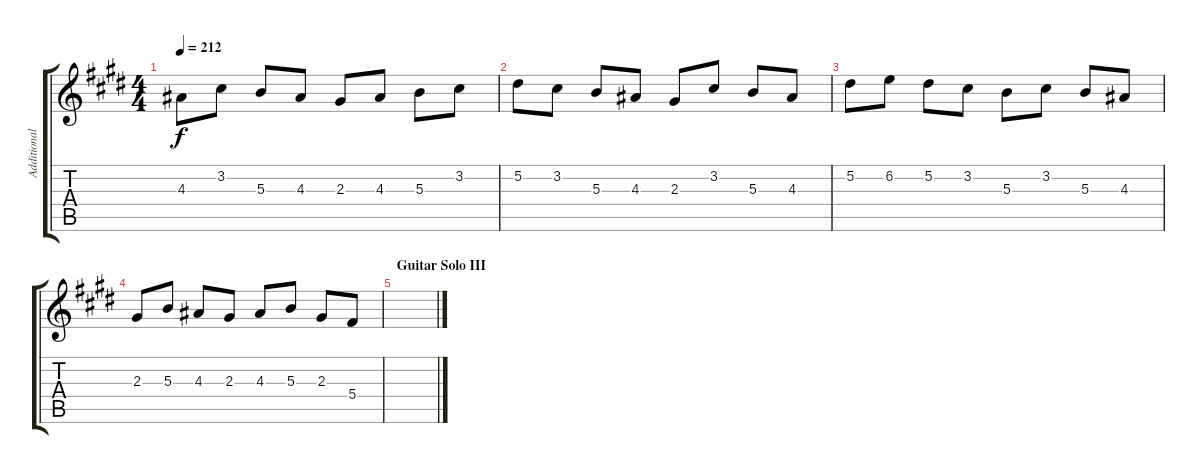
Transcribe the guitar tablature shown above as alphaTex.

\track ("Additional Instruments" "Additional") {instrument distortionguitar}
\staff {score tabs}
\tuning (Eb4 Bb3 Gb3 Db3 Ab2 Eb2) {hide}
\ts (4 4)
\tempo 212
\clef g2
\ks c#minor
4.3.8{dy f} 3.2.8 5.3.8 4.3.8 2.3.8 4.3.8 5.3.8 3.2.8 |
5.2.8 3.2.8 5.3.8 4.3.8 2.3.8 3.2.8 5.3.8 4.3.8 |
5.2.8 6.2.8 5.2.8 3.2.8 5.3.8 3.2.8 5.3.8 4.3.8 |
2.3.8 5.3.8 4.3.8 2.3.8 4.3.8 5.3.8 2.3.8 5.4.8 |
\section ("" "Guitar Solo III")
